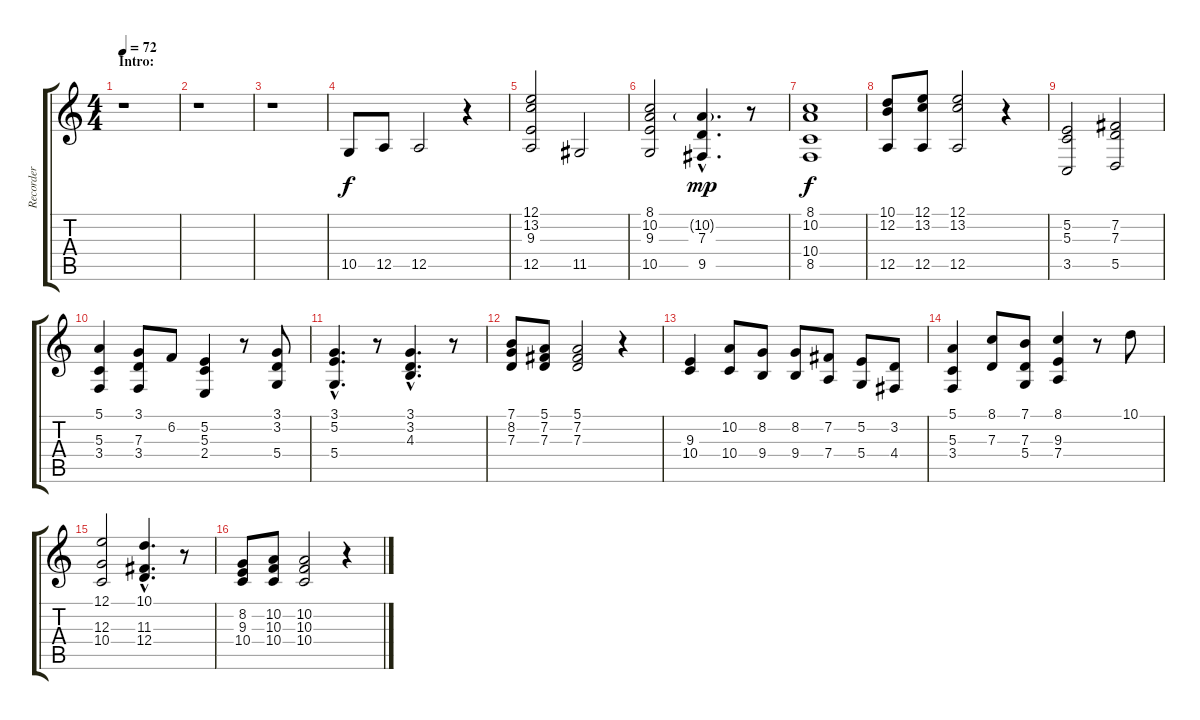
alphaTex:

\track ("Recorder" "Recorder") {instrument recorder}
\staff {score tabs}
\tuning (E4 B3 G3 D3 A2 E2) {hide}
\ts (4 4)
\section ("" "Intro:")
\tempo 72
\clef g2
\ks c
r.1{dy f instrument recorder} |
r.1 |
r.1 |
10.5.8 12.5.8 12.5.2 r.4 |
(12.1 13.2 9.3 12.5).2 11.5.2 |
(8.1 10.2 9.3 10.5).2 (10.2{g hac} 7.3{hac} 9.5{hac}).4{d dy mp} r.8 |
(8.1 10.2 10.4 8.5).1{dy f} |
(10.1 12.2 12.5).8 (12.1 13.2 12.5).8 (12.1 13.2 12.5).2 r.4 |
(5.2 5.3 3.5).2 (7.2 7.3 5.5).2 |
(5.1 5.3 3.4).4 (3.1 7.3 3.4).8 6.2.8 (5.2 5.3 2.4).4 r.8 (3.1 3.2 5.4).8 |
(3.1{hac} 5.2{hac} 5.4{hac}).4{d} r.8 (3.1{hac} 3.2{hac} 4.3{hac}).4{d} r.8 |
(7.1 8.2 7.3).8 (5.1 7.2 7.3).8 (5.1 7.2 7.3).2 r.4 |
(9.3 10.4).4 (10.2 10.4).8 (8.2 9.4).8 (8.2 9.4).8 (7.2 7.4).8 (5.2 5.4).8 (3.2 4.4).8 |
(5.1 5.3 3.4).4 (8.1 7.3).8 (7.1 7.3 5.4).8 (8.1 9.3 7.4).4 r.8 10.1.8 |
(12.1 12.3 10.4).2 (10.1{hac} 11.3{hac} 12.4{hac}).4{d} r.8 |
(8.2 9.3 10.4).8 (10.2 10.3 10.4).8 (10.2 10.3 10.4).2 r.4
